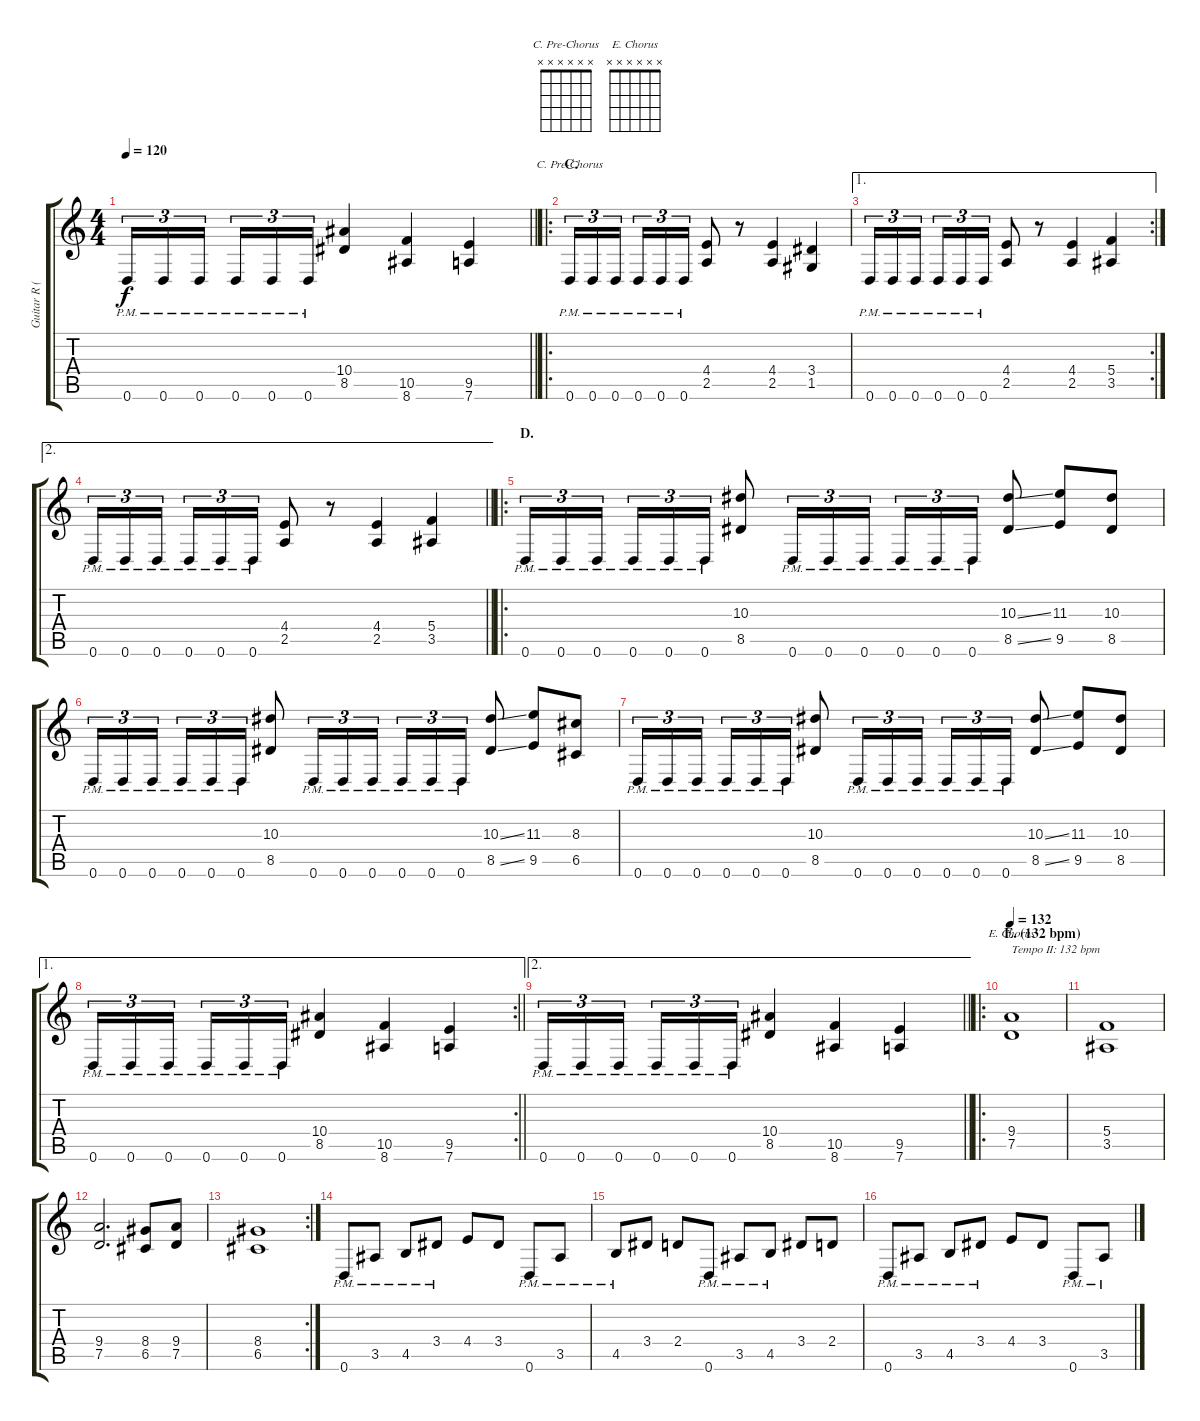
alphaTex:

\track ("Guitar R (Mameli)" "Guitar R (") {instrument distortionguitar}
\staff {score tabs}
\tuning (D4 A3 F3 C3 G2 D2) {hide}
\chord ("C. Pre-Chorus" x x x x x x)
\chord ("E. Chorus" x x x x x x)
\ts (4 4)
\tempo 120
\clef g2
\barLineRight lightlight
\ks c
0.6{pm}.16{tu (3 2) dy f} 0.6{pm}.16{tu (3 2)} 0.6{pm}.16{tu (3 2) beam splitsecondary} 0.6{pm}.16{tu (3 2)} 0.6{pm}.16{tu (3 2)} 0.6{pm}.16{tu (3 2)} (10.4 8.5).4 (10.5 8.6).4 (9.5 7.6).4 |
\ro
\section ("" "C.")
0.6{pm}.16{tu (3 2) ch "C. Pre-Chorus"} 0.6{pm}.16{tu (3 2)} 0.6{pm}.16{tu (3 2) beam splitsecondary} 0.6{pm}.16{tu (3 2)} 0.6{pm}.16{tu (3 2)} 0.6{pm}.16{tu (3 2)} (4.4 2.5).8 r.8 (4.4 2.5).4 (3.4 1.5).4 |
\ae 1
\rc 2
0.6{pm}.16{tu (3 2)} 0.6{pm}.16{tu (3 2)} 0.6{pm}.16{tu (3 2) beam splitsecondary} 0.6{pm}.16{tu (3 2)} 0.6{pm}.16{tu (3 2)} 0.6{pm}.16{tu (3 2)} (4.4 2.5).8 r.8 (4.4 2.5).4 (5.4 3.5).4 |
\ae 2
\barLineRight lightlight
0.6{pm}.16{tu (3 2)} 0.6{pm}.16{tu (3 2)} 0.6{pm}.16{tu (3 2) beam splitsecondary} 0.6{pm}.16{tu (3 2)} 0.6{pm}.16{tu (3 2)} 0.6{pm}.16{tu (3 2)} (4.4 2.5).8 r.8 (4.4 2.5).4 (5.4 3.5).4 |
\ro
\section ("" "D.")
0.6{pm}.16{tu (3 2)} 0.6{pm}.16{tu (3 2)} 0.6{pm}.16{tu (3 2) beam splitsecondary} 0.6{pm}.16{tu (3 2)} 0.6{pm}.16{tu (3 2)} 0.6{pm}.16{tu (3 2)} (10.3 8.5).8 0.6{pm}.16{tu (3 2)} 0.6{pm}.16{tu (3 2)} 0.6{pm}.16{tu (3 2)} 0.6{pm}.16{tu (3 2)} 0.6{pm}.16{tu (3 2)} 0.6{pm}.16{tu (3 2)} (10.3{ss} 8.5{ss}).8 (11.3 9.5).8 (10.3 8.5).8 |
0.6{pm}.16{tu (3 2)} 0.6{pm}.16{tu (3 2)} 0.6{pm}.16{tu (3 2) beam splitsecondary} 0.6{pm}.16{tu (3 2)} 0.6{pm}.16{tu (3 2)} 0.6{pm}.16{tu (3 2)} (10.3 8.5).8 0.6{pm}.16{tu (3 2)} 0.6{pm}.16{tu (3 2)} 0.6{pm}.16{tu (3 2)} 0.6{pm}.16{tu (3 2)} 0.6{pm}.16{tu (3 2)} 0.6{pm}.16{tu (3 2)} (10.3{ss} 8.5{ss}).8 (11.3 9.5).8 (8.3 6.5).8 |
0.6{pm}.16{tu (3 2)} 0.6{pm}.16{tu (3 2)} 0.6{pm}.16{tu (3 2) beam splitsecondary} 0.6{pm}.16{tu (3 2)} 0.6{pm}.16{tu (3 2)} 0.6{pm}.16{tu (3 2)} (10.3 8.5).8 0.6{pm}.16{tu (3 2)} 0.6{pm}.16{tu (3 2)} 0.6{pm}.16{tu (3 2)} 0.6{pm}.16{tu (3 2)} 0.6{pm}.16{tu (3 2)} 0.6{pm}.16{tu (3 2)} (10.3{ss} 8.5{ss}).8 (11.3 9.5).8 (10.3 8.5).8 |
\ae 1
\rc 2
\barLineRight lightlight
0.6{pm}.16{tu (3 2)} 0.6{pm}.16{tu (3 2)} 0.6{pm}.16{tu (3 2) beam splitsecondary} 0.6{pm}.16{tu (3 2)} 0.6{pm}.16{tu (3 2)} 0.6{pm}.16{tu (3 2)} (10.4 8.5).4 (10.5 8.6).4 (9.5 7.6).4 |
\ae 2
\barLineRight lightlight
0.6{pm}.16{tu (3 2)} 0.6{pm}.16{tu (3 2)} 0.6{pm}.16{tu (3 2) beam splitsecondary} 0.6{pm}.16{tu (3 2)} 0.6{pm}.16{tu (3 2)} 0.6{pm}.16{tu (3 2)} (10.4 8.5).4 (10.5 8.6).4 (9.5 7.6).4 |
\ro
\section ("" "E. (132 bpm)")
\tempo 132
(9.4 7.5).1{ch "E. Chorus" txt "Tempo II: 132 bpm"} |
(5.4 3.5).1 |
(9.4 7.5).2{d} (8.4 6.5).8 (9.4 7.5).8 |
\rc 2
(8.4 6.5).1 |
0.6{pm}.8 3.5{pm}.8 4.5{pm}.8 3.4{pm}.8 4.4.8 3.4.8 0.6{pm}.8 3.5{pm}.8 |
4.5{pm}.8 3.4.8 2.4.8 0.6{pm}.8 3.5{pm}.8 4.5{pm}.8 3.4.8 2.4.8 |
0.6{pm}.8 3.5{pm}.8 4.5{pm}.8 3.4{pm}.8 4.4.8 3.4.8 0.6{pm}.8 3.5{pm}.8
